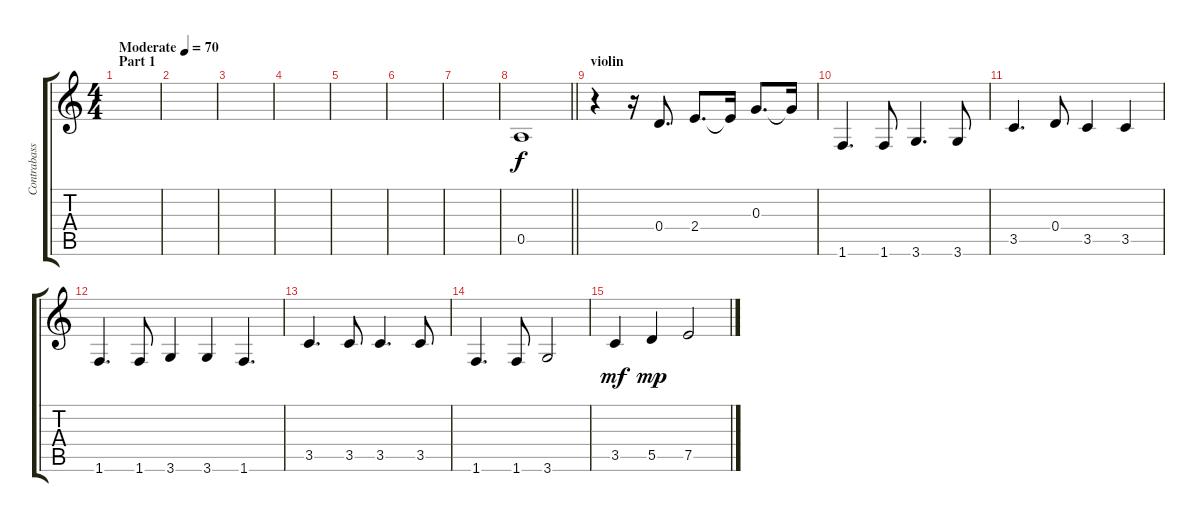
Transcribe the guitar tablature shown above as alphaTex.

\track ("Contrabass" "Contrabass") {instrument contrabass}
\staff {score tabs}
\tuning (E4 B3 G3 D3 A2 E2) {hide}
\ts (4 4)
\section ("" "Part 1")
\tempo (70 "Moderate")
\clef g2
\ks c
|
|
|
|
|
|
|
\barLineRight lightlight
0.5.1 |
\section ("" "violin")
r.4 r.16 0.4.8{d dy f} 2.4.8{d} 2.4{t}.16 0.3.8{d} 0.3{t}.16 |
1.6.4{d} 1.6.8 3.6.4{d} 3.6.8 |
3.5.4{d} 0.4.8 3.5.4 3.5.4 |
1.6.4{d} 1.6.8 3.6.4 3.6.4 1.6.4{d} |
3.5.4{d} 3.5.8 3.5.4{d} 3.5.8 |
1.6.4{d} 1.6.8 3.6.2 |
3.5.4{dy mf} 5.5.4{dy mp} 7.5.2
